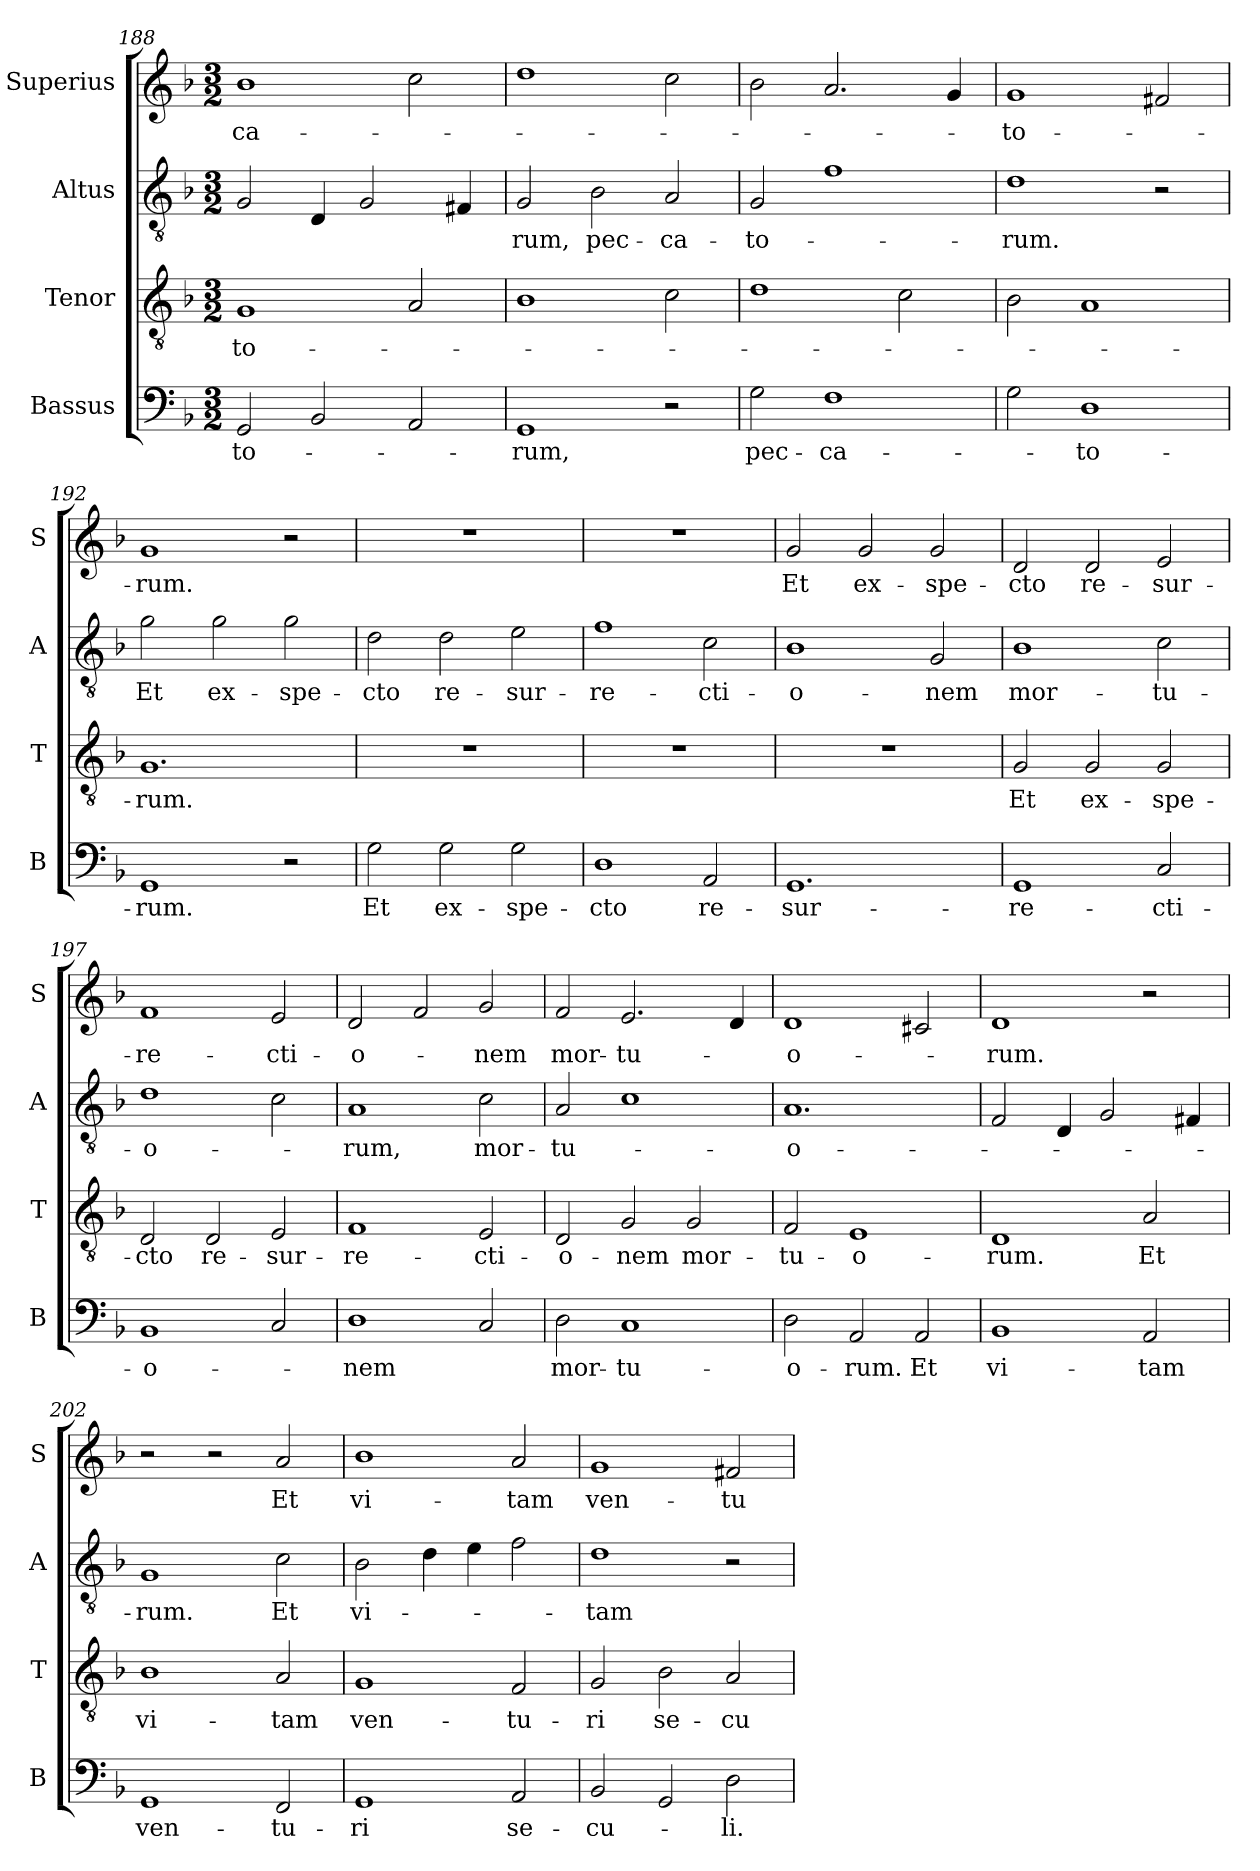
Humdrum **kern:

**kern	**text	**kern	**text	**kern	**text	**kern	**text
*part4	*part4	*part3	*part3	*part2	*part2	*part1	*part1
*staff4	*staff4	*staff3	*staff3	*staff2	*staff2	*staff1	*staff1
*I"Bassus	*	*I"Tenor	*	*I"Altus	*	*I"Superius	*
*I'B	*	*I'T	*	*I'A	*	*I'S	*
*clefF4	*	*clefGv2	*	*clefGv2	*	*clefG2	*
*k[b-]	*	*k[b-]	*	*k[b-]	*	*k[b-]	*
*M3/2	*	*M3/2	*	*M3/2	*	*M3/2	*
=188	=188	=188	=188	=188	=188	=188	=188
2GG	-to-	1G	-to-	2G	.	1b-	-ca-
2BB-	.	.	.	4D	.	.	.
.	.	.	.	2G	.	.	.
2AA	.	2A	.	.	.	2cc	.
.	.	.	.	4F#X	.	.	.
=189	=189	=189	=189	=189	=189	=189	=189
!	!	!	!	!	!LO:LY:i	!	!
1GG	-rum,	1B-	.	2G	-rum,	1dd	.
!	!	!	!	!	!LO:LY:i	!	!
.	.	.	.	2B-	pec-	.	.
!	!	!	!	!	!LO:LY:i	!	!
2r	.	2c	.	2A	-ca-	2cc	.
=190	=190	=190	=190	=190	=190	=190	=190
!	!LO:LY:i	!	!	!	!LO:LY:i	!	!
2G	pec-	1d	.	2G	-to-	2b-	.
!	!LO:LY:i	!	!	!	!	!	!
1F	-ca-	.	.	1f	.	2.a	.
.	.	2c	.	.	.	.	.
.	.	.	.	.	.	4g	.
=191	=191	=191	=191	=191	=191	=191	=191
2G	.	2B-	.	1d	-rum.	1g	-to-
!	!LO:LY:i	!	!	!	!	!	!
1D	-to-	1A	.	.	.	.	.
.	.	.	.	2r	.	2f#X	.
=192	=192	=192	=192	=192	=192	=192	=192
!	!LO:LY:i	!	!	!	!	!	!
1GG	-rum.	1.G	-rum.	2g	Et	1g	-rum.
.	.	.	.	2g	ex-	.	.
2r	.	.	.	2g	-spe-	2r	.
=193	=193	=193	=193	=193	=193	=193	=193
2G	Et	1.r	.	2d	-cto	1.r	.
2G	ex-	.	.	2d	re-	.	.
2G	-spe-	.	.	2e	-sur-	.	.
=194	=194	=194	=194	=194	=194	=194	=194
1D	-cto	1.r	.	1f	-re-	1.r	.
2AA	re-	.	.	2c	-cti-	.	.
=195	=195	=195	=195	=195	=195	=195	=195
1.GG	-sur-	1.r	.	1B-	-o-	2g	Et
.	.	.	.	.	.	2g	ex-
.	.	.	.	2G	-nem	2g	-spe-
=196	=196	=196	=196	=196	=196	=196	=196
1GG	-re-	2G	Et	1B-	mor-	2d	-cto
.	.	2G	ex-	.	.	2d	re-
2C	-cti-	2G	-spe-	2c	-tu-	2e	-sur-
=197	=197	=197	=197	=197	=197	=197	=197
1BB-	-o-	2D	-cto	1d	-o-	1f	-re-
.	.	2D	re-	.	.	.	.
2C	.	2E	-sur-	2c	.	2e	-cti-
=198	=198	=198	=198	=198	=198	=198	=198
!	!	!	!	!	!LO:LY:i	!	!
1D	-nem	1F	-re-	1A	-rum,	2d	-o-
.	.	.	.	.	.	2f	.
!	!	!	!	!	!LO:LY:i	!	!
2C	.	2E	-cti-	2c	mor-	2g	-nem
=199	=199	=199	=199	=199	=199	=199	=199
!	!	!	!	!	!LO:LY:i	!	!
2D	mor-	2D	-o-	2A	-tu-	2f	mor-
1C	-tu-	2G	-nem	1c	.	2.e	-tu-
.	.	2G	mor-	.	.	.	.
.	.	.	.	.	.	4d	.
=200	=200	=200	=200	=200	=200	=200	=200
!	!	!	!	!	!LO:LY:i	!	!
2D	-o-	2F	-tu-	1.A	-o-	1d	-o-
2AA	-rum.	1E	-o-	.	.	.	.
2AA	Et	.	.	.	.	2c#X	.
=201	=201	=201	=201	=201	=201	=201	=201
1BB-	vi-	1D	-rum.	2F	.	1d	-rum.
.	.	.	.	4D	.	.	.
.	.	.	.	2G	.	.	.
2AA	-tam	2A	Et	.	.	2r	.
.	.	.	.	4F#X	.	.	.
=202	=202	=202	=202	=202	=202	=202	=202
1GG	ven-	1B-	vi-	1G	-rum.	2r	.
.	.	.	.	.	.	2r	.
2FF	-tu-	2A	-tam	2c	Et	2a	Et
=203	=203	=203	=203	=203	=203	=203	=203
1GG	-ri	1G	ven-	2B-	vi-	1b-	vi-
.	.	.	.	4d	.	.	.
.	.	.	.	4e	.	.	.
2AA	se-	2F	-tu-	2f	.	2a	-tam
=204	=204	=204	=204	=204	=204	=204	=204
2BB-	-cu-	2G	-ri	1d	-tam	1g	ven-
2GG	.	2B-	se-	.	.	.	.
2D	-li.	2A	-cu-	2r	.	2f#i	-tu-
=	=	=	=	=	=	=	=
*-	*-	*-	*-	*-	*-	*-	*-
